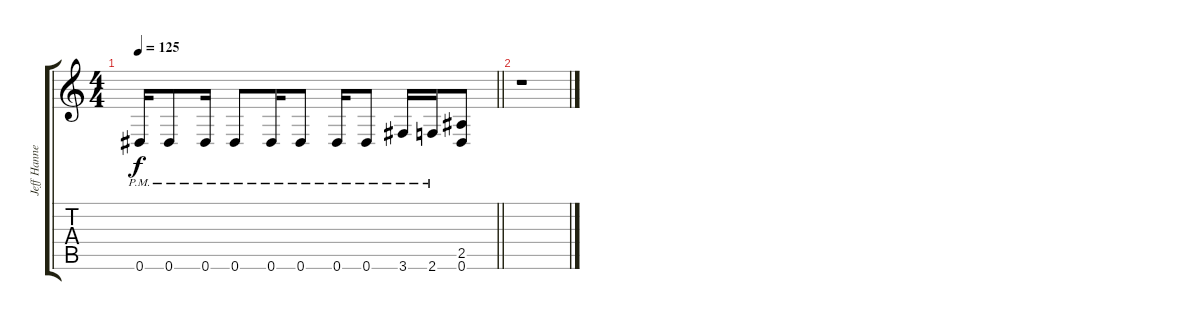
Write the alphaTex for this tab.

\track ("Jeff Hanneman" "Jeff Hanne") {instrument distortionguitar}
\staff {score tabs}
\tuning (Eb4 Bb3 Gb3 Db3 Ab2 Eb2) {hide}
\ts (4 4)
\tempo 125
\clef g2
\barLineRight lightlight
\ks c
0.6{pm}.16{dy f} 0.6{pm}.8 0.6{pm}.16 0.6{pm}.8 0.6{pm}.16 0.6{pm}.8 0.6{pm}.16 0.6{pm}.8 3.6{pm}.16 2.6{pm}.16 (2.5 0.6).8 |
r.1
